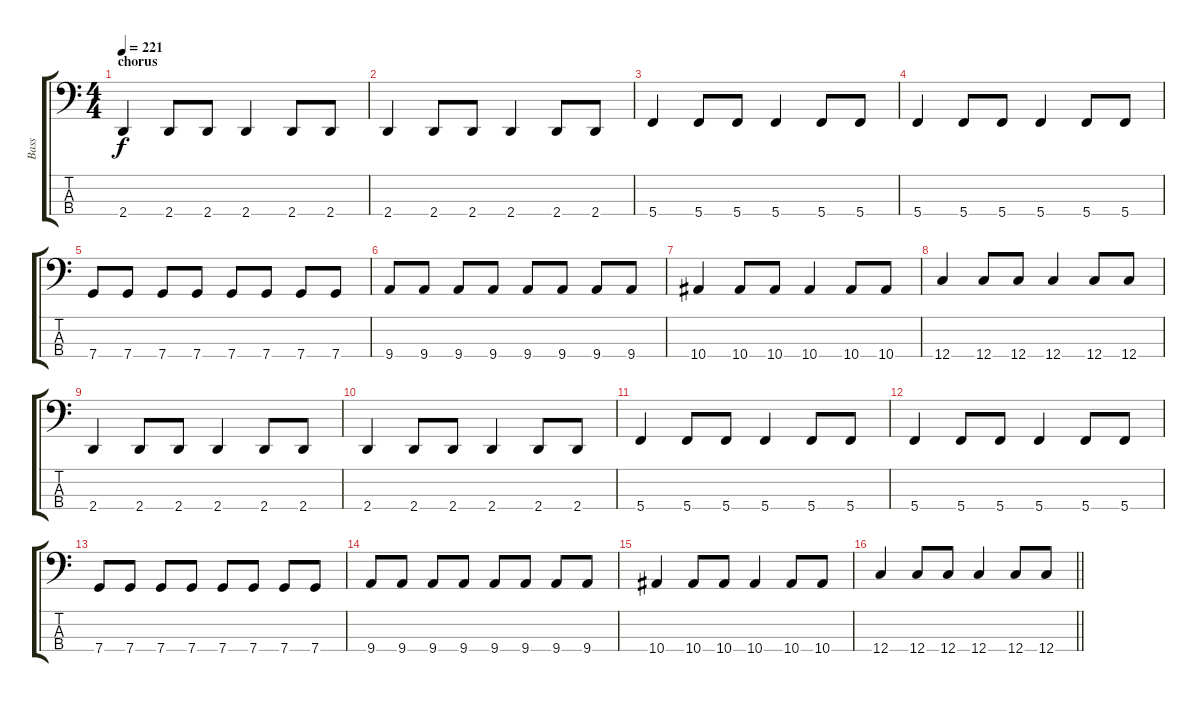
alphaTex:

\track ("Bass" "Bass") {instrument electricbasspick}
\staff {score tabs}
\tuning (F2 C2 G1 C1) {hide}
\ts (4 4)
\section ("" "chorus")
\tempo 221
\clef f4
\ks c
2.4.4{dy f} 2.4.8 2.4.8 2.4.4 2.4.8 2.4.8 |
2.4.4 2.4.8 2.4.8 2.4.4 2.4.8 2.4.8 |
5.4.4 5.4.8 5.4.8 5.4.4 5.4.8 5.4.8 |
5.4.4 5.4.8 5.4.8 5.4.4 5.4.8 5.4.8 |
7.4.8 7.4.8 7.4.8 7.4.8 7.4.8 7.4.8 7.4.8 7.4.8 |
9.4.8 9.4.8 9.4.8 9.4.8 9.4.8 9.4.8 9.4.8 9.4.8 |
10.4.4 10.4.8 10.4.8 10.4.4 10.4.8 10.4.8 |
12.4.4 12.4.8 12.4.8 12.4.4 12.4.8 12.4.8 |
2.4.4 2.4.8 2.4.8 2.4.4 2.4.8 2.4.8 |
2.4.4 2.4.8 2.4.8 2.4.4 2.4.8 2.4.8 |
5.4.4 5.4.8 5.4.8 5.4.4 5.4.8 5.4.8 |
5.4.4 5.4.8 5.4.8 5.4.4 5.4.8 5.4.8 |
7.4.8 7.4.8 7.4.8 7.4.8 7.4.8 7.4.8 7.4.8 7.4.8 |
9.4.8 9.4.8 9.4.8 9.4.8 9.4.8 9.4.8 9.4.8 9.4.8 |
10.4.4 10.4.8 10.4.8 10.4.4 10.4.8 10.4.8 |
\barLineRight lightlight
12.4.4 12.4.8 12.4.8 12.4.4 12.4.8 12.4.8
